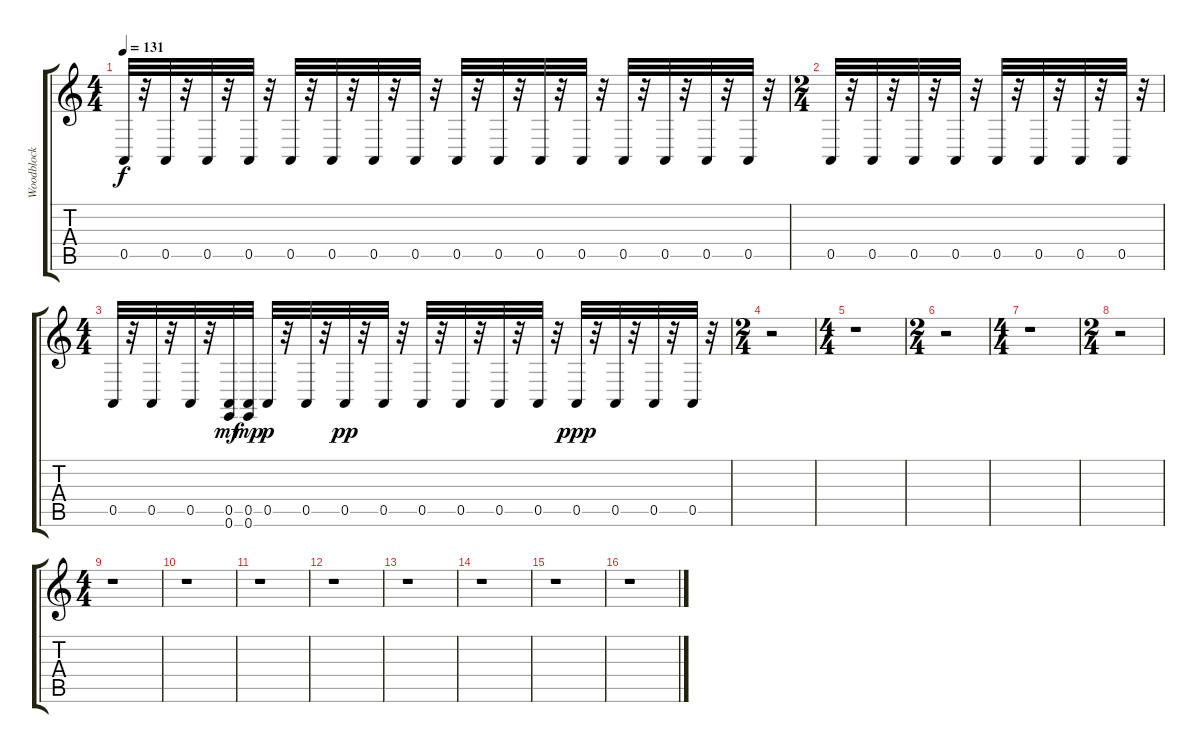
\track ("Woodblock" "Woodblock") {instrument woodblock}
\staff {score tabs}
\tuning (E4 B3 G3 D3 A2 E2) {hide}
\ts (4 4)
\tempo 131
\clef g2
\ks c
0.5.32{dy f} r.32 0.5.32 r.32 0.5.32 r.32 0.5.32 r.32 0.5.32 r.32 0.5.32 r.32 0.5.32 r.32 0.5.32 r.32 0.5.32 r.32 0.5.32 r.32 0.5.32 r.32 0.5.32 r.32 0.5.32 r.32 0.5.32 r.32 0.5.32 r.32 0.5.32 r.32 |
\ts (2 4)
0.5.32 r.32 0.5.32 r.32 0.5.32 r.32 0.5.32 r.32 0.5.32 r.32 0.5.32 r.32 0.5.32 r.32 0.5.32 r.32 |
\ts (4 4)
0.5.32 r.32 0.5.32 r.32 0.5.32 r.32 (0.5 0.6).32{dy mf} (0.5 0.6).32{dy mp} 0.5.32{dy p} r.32 0.5.32 r.32 0.5.32{dy pp} r.32 0.5.32 r.32 0.5.32 r.32 0.5.32 r.32 0.5.32 r.32 0.5.32 r.32 0.5.32{dy ppp} r.32 0.5.32 r.32 0.5.32 r.32 0.5.32 r.32 |
\ts (2 4)
r.2 |
\ts (4 4)
r.1 |
\ts (2 4)
r.2 |
\ts (4 4)
r.1 |
\ts (2 4)
r.2 |
\ts (4 4)
r.1 |
r.1 |
r.1 |
r.1 |
r.1 |
r.1 |
r.1 |
r.1
